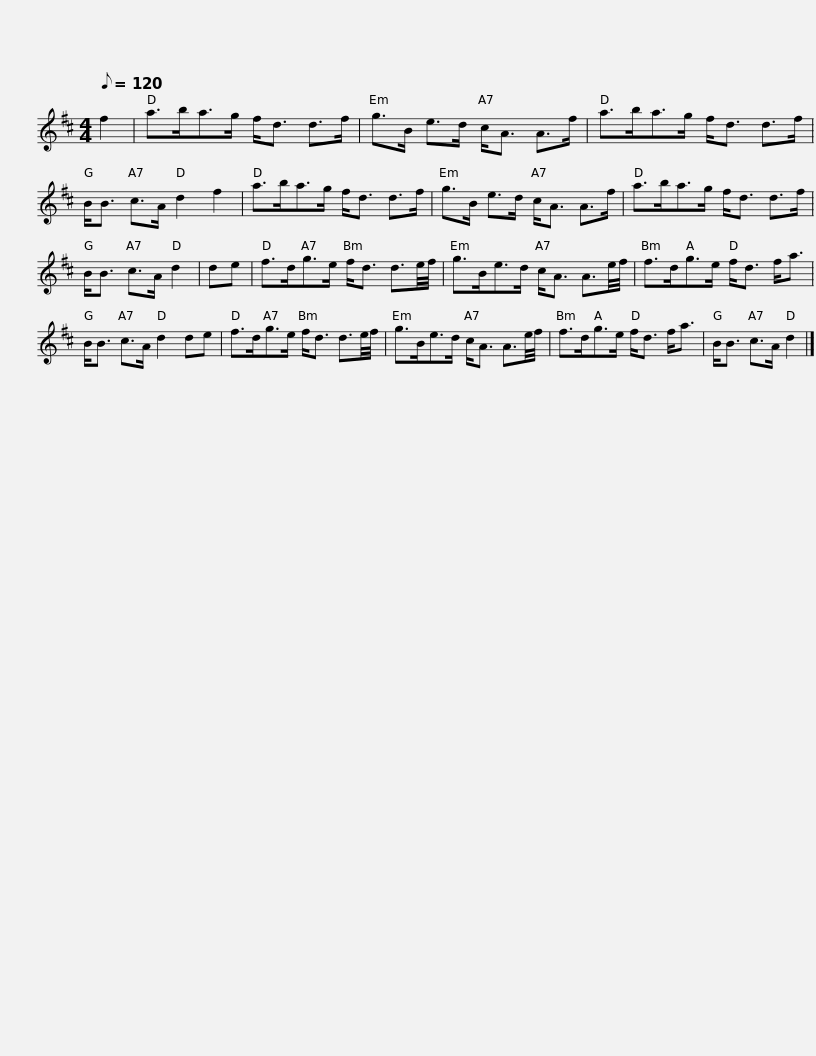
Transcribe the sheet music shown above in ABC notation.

X:1
L:1/8
Q:1/8=120
M:4/4
I:linebreak $
K:D
V:1 treble
V:1
 f2 | a>ba>g f<d d>f | g>B e>d c<A A>f | a>ba>g f<d d>f | B<B c>A d2 f2 |$ %5
 a>ba>g f<d d>f | g>B e>d c<A A>f | a>ba>g f<d d>f | B<B c>A d2 |$ de | %10
 f>dg>e f<d d3/2e/4f/4 | g>Be>d c<A A3/2e/4f/4 | f>dg>e f<d f<a | B<B c>A d2 de |$ f>dg>e f<d d3/2e/4f/4 | %15
 g>Be>d c<A A3/2e/4f/4 | f>dg>e f<d f<a | B<B c>A d2 |] %18
